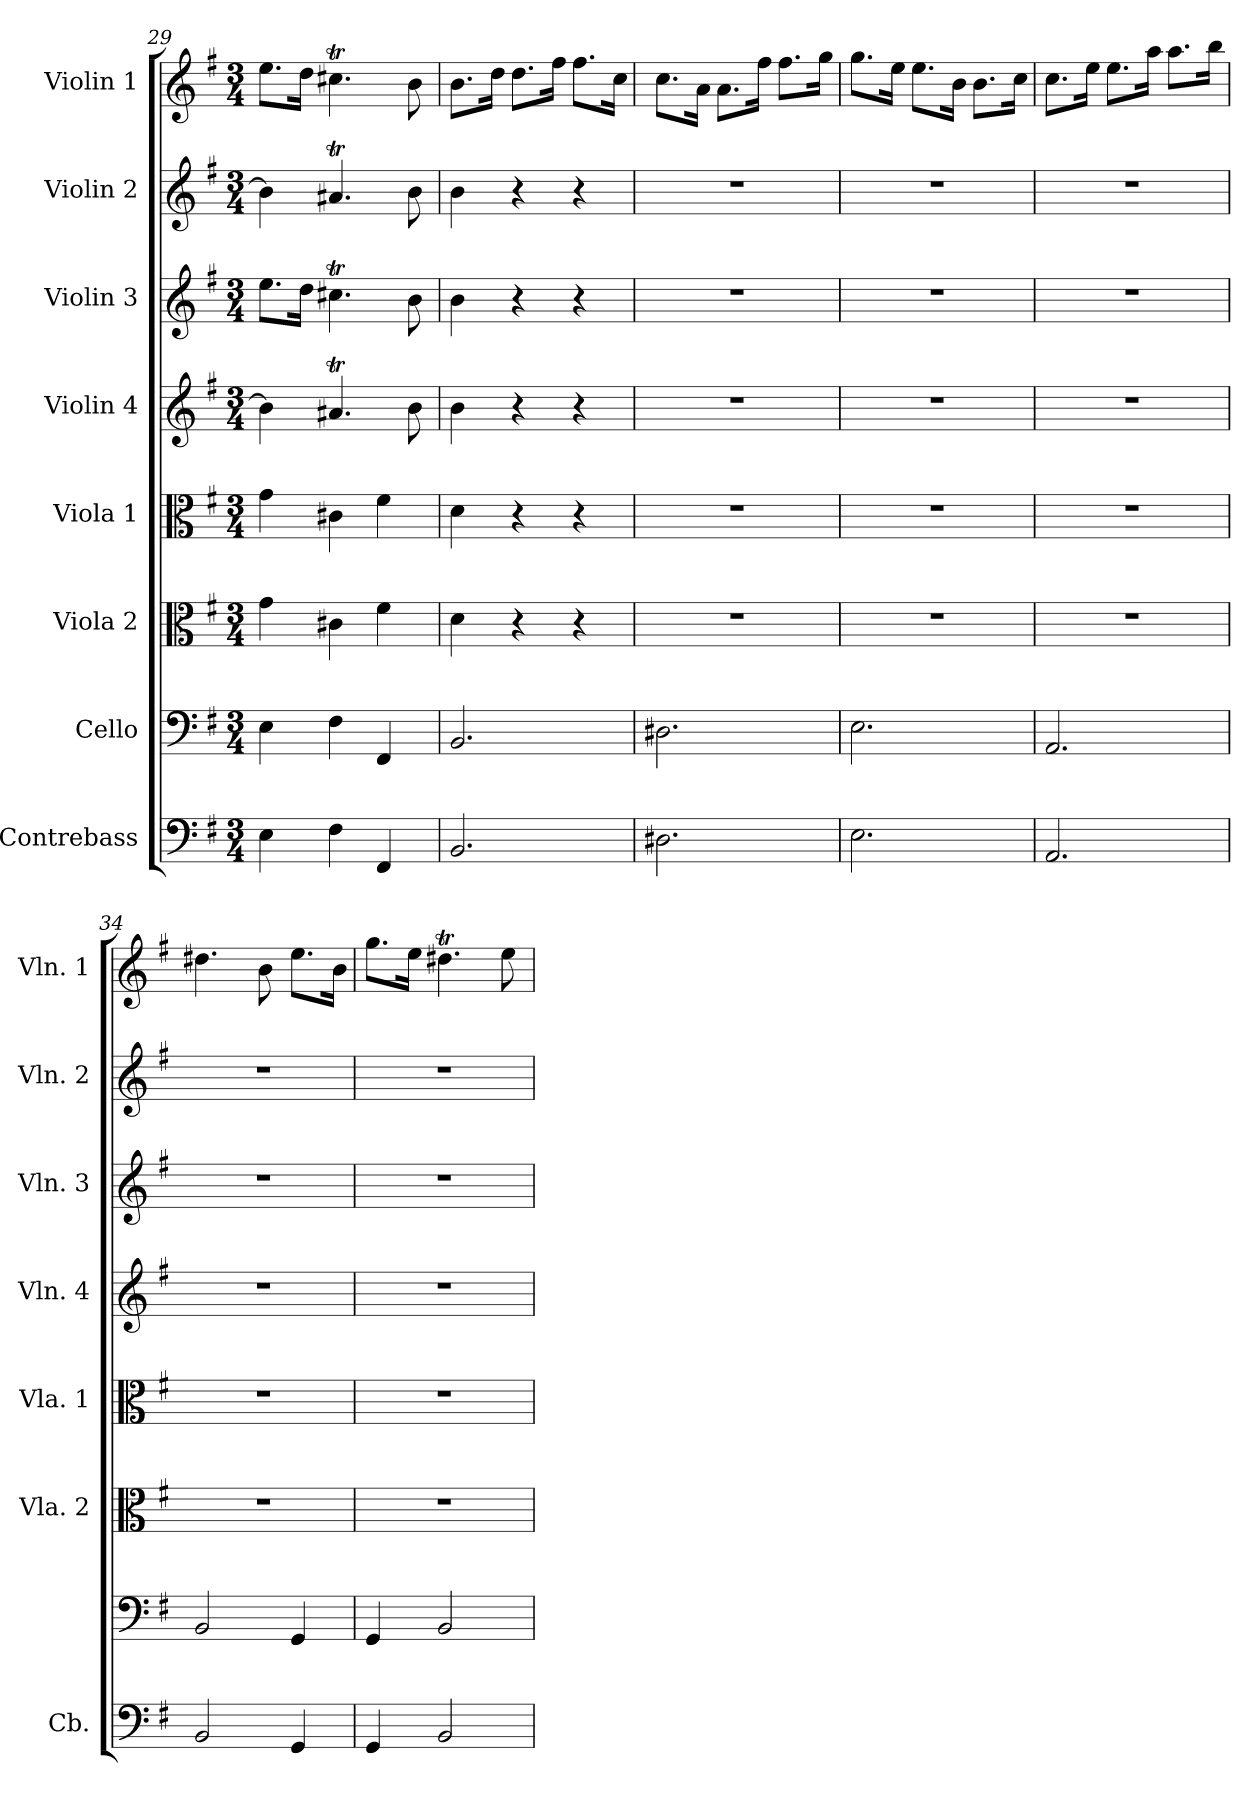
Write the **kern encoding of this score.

**kern	**kern	**kern	**kern	**kern	**kern	**kern	**kern
*part8	*part7	*part6	*part5	*part4	*part3	*part2	*part1
*staff8	*staff7	*staff6	*staff5	*staff4	*staff3	*staff2	*staff1
*I"Contrebass	*I"Cello	*I"Viola 2	*I"Viola 1	*I"Violin 4	*I"Violin 3	*I"Violin 2	*I"Violin 1
*I'Cb.	*	*I'Vla. 2	*I'Vla. 1	*I'Vln. 4	*I'Vln. 3	*I'Vln. 2	*I'Vln. 1
*clefF4	*clefF4	*clefC3	*clefC3	*clefG2	*clefG2	*clefG2	*clefG2
*ITrd7c12	*	*	*	*	*	*	*
*k[f#]	*k[f#]	*k[f#]	*k[f#]	*k[f#]	*k[f#]	*k[f#]	*k[f#]
*M3/4	*M3/4	*M3/4	*M3/4	*M3/4	*M3/4	*M3/4	*M3/4
=29	=29	=29	=29	=29	=29	=29	=29
4EE\	4E\	4g\	4g\	4b\]	8.ee\L	4b\]	8.ee\L
.	.	.	.	.	16dd\Jk	.	16dd\Jk
4FF#\	4F#\	4c#X\	4c#X\	4.a#Xt/	4.cc#Xt\	4.a#Xt/	4.cc#Xt\
4FFF#/	4FF#/	4f#\	4f#\	.	.	.	.
.	.	.	.	8b\	8b\	8b\	8b\
=30	=30	=30	=30	=30	=30	=30	=30
2.BBB/	2.BB/	4d\	4d\	4b\	4b\	4b\	8.b\L
.	.	.	.	.	.	.	16dd\Jk
.	.	4r	4r	4r	4r	4r	8.dd\L
.	.	.	.	.	.	.	16ff#\Jk
.	.	4r	4r	4r	4r	4r	8.ff#\L
.	.	.	.	.	.	.	16cc\Jk
=31	=31	=31	=31	=31	=31	=31	=31
2.DD#X\	2.D#X\	2.r	2.r	2.r	2.r	2.r	8.cc\L
.	.	.	.	.	.	.	16a\Jk
.	.	.	.	.	.	.	8.a\L
.	.	.	.	.	.	.	16ff#\Jk
.	.	.	.	.	.	.	8.ff#\L
.	.	.	.	.	.	.	16gg\Jk
=32	=32	=32	=32	=32	=32	=32	=32
2.EE\	2.E\	2.r	2.r	2.r	2.r	2.r	8.gg\L
.	.	.	.	.	.	.	16ee\Jk
.	.	.	.	.	.	.	8.ee\L
.	.	.	.	.	.	.	16b\Jk
.	.	.	.	.	.	.	8.b\L
.	.	.	.	.	.	.	16cc\Jk
=33	=33	=33	=33	=33	=33	=33	=33
2.AAA/	2.AA/	2.r	2.r	2.r	2.r	2.r	8.cc\L
.	.	.	.	.	.	.	16ee\Jk
.	.	.	.	.	.	.	8.ee\L
.	.	.	.	.	.	.	16aa\Jk
.	.	.	.	.	.	.	8.aa\L
.	.	.	.	.	.	.	16bb\Jk
!!LO:PB:g=z
=34	=34	=34	=34	=34	=34	=34	=34
2BBB/	2BB/	2.r	2.r	2.r	2.r	2.r	4.dd#X\
.	.	.	.	.	.	.	8b\
4GGG/	4GG/	.	.	.	.	.	8.ee\L
.	.	.	.	.	.	.	16b\Jk
=35	=35	=35	=35	=35	=35	=35	=35
4GGG/	4GG/	2.r	2.r	2.r	2.r	2.r	8.gg\L
.	.	.	.	.	.	.	16ee\Jk
2BBB/	2BB/	.	.	.	.	.	4.dd#Xt\
.	.	.	.	.	.	.	8ee\
=	=	=	=	=	=	=	=
*-	*-	*-	*-	*-	*-	*-	*-
